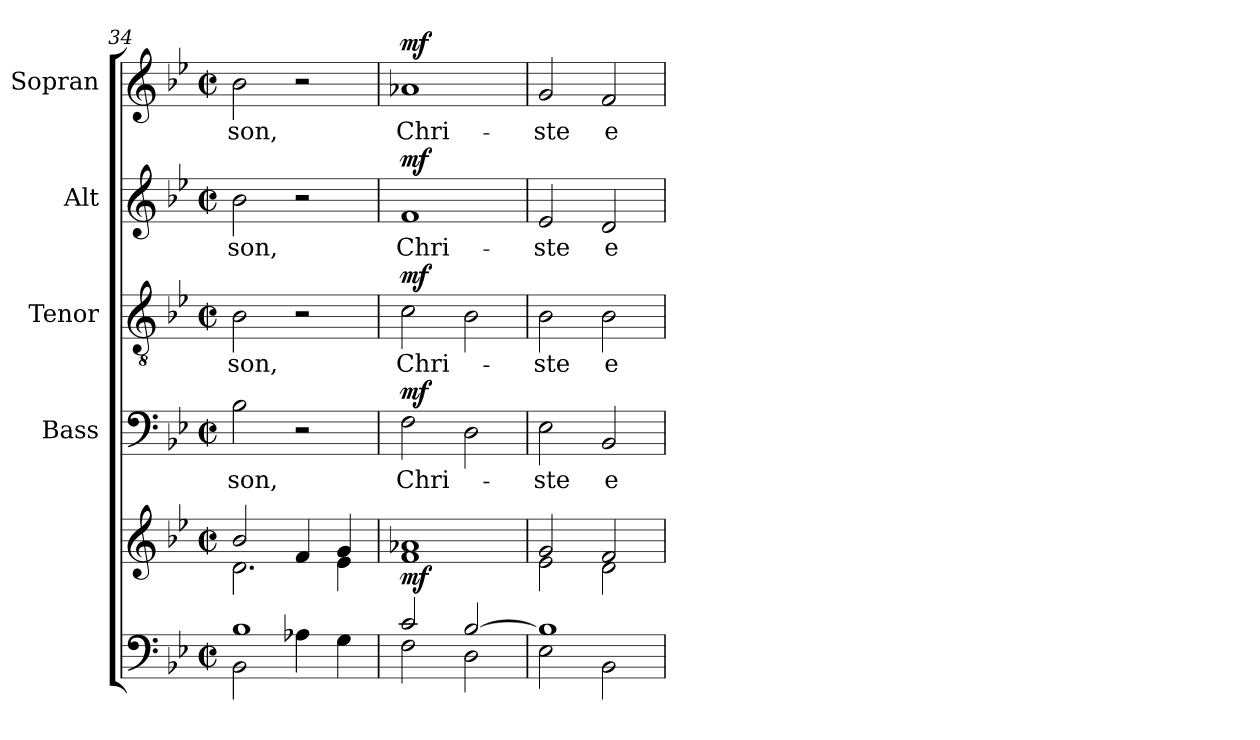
**kern	**kern	**dynam	**kern	**text	**dynam	**kern	**text	**dynam	**kern	**text	**dynam	**kern	**text	**dynam
*part5	*part5	*part5	*part4	*part4	*part4	*part3	*part3	*part3	*part2	*part2	*part2	*part1	*part1	*part1
*staff6	*staff5	*staff5/6	*staff4	*staff4	*staff4	*staff3	*staff3	*staff3	*staff2	*staff2	*staff2	*staff1	*staff1	*staff1
*	*	*	*I"Bass	*	*	*I"Tenor	*	*	*I"Alt	*	*	*I"Sopran	*	*
*	*	*	*I'B.	*	*	*I'T.	*	*	*I'A.	*	*	*I'S.	*	*
*clefF4	*clefG2	*	*clefF4	*	*	*clefGv2	*	*	*clefG2	*	*	*clefG2	*	*
*k[b-e-]	*k[b-e-]	*	*k[b-e-]	*	*	*k[b-e-]	*	*	*k[b-e-]	*	*	*k[b-e-]	*	*
*B-:	*B-:	*	*B-:	*	*	*B-:	*	*	*B-:	*	*	*B-:	*	*
*M2/2	*M2/2	*	*M2/2	*	*	*M2/2	*	*	*M2/2	*	*	*M2/2	*	*
*met(c|)	*met(c|)	*	*met(c|)	*	*	*met(c|)	*	*	*met(c|)	*	*	*met(c|)	*	*
=34	=34	=34	=34	=34	=34	=34	=34	=34	=34	=34	=34	=34	=34	=34
*^	*^	*	*	*	*	*	*	*	*	*	*	*	*	*
!	!	!	!	!	!	!LO:LY:b	!	!	!LO:LY:b	!	!	!LO:LY:b	!	!	!LO:LY:b	!
1B-	2BB-\	2b-/	2.d\	.	2B-\	-son,	.	2B-\	-son,	.	2b-\	-son,	.	2b-\	-son,	.
.	4A-X\	4f/	.	.	2r	.	.	2r	.	.	2r	.	.	2r	.	.
.	4G\	4g/	4e-\	.	.	.	.	.	.	.	.	.	.	.	.	.
!!LO:PB:g=z
=35	=35	=35	=35	=35	=35	=35	=35	=35	=35	=35	=35	=35	=35	=35	=35	=35
!	!	!	!	!LO:DY:b	!	!LO:LY:b	!LO:DY:a	!	!LO:LY:b	!LO:DY:a	!	!LO:LY:b	!LO:DY:a	!	!LO:LY:b	!LO:DY:a
2c/	2F\	1a-X	1f	mf	2F\	Chri-	mf	2c\	Chri-	mf	1f	Chri-	mf	1a-X	Chri-	mf
[>2B-/	2D\	.	.	.	2D\	.	.	2B-\	.	.	.	.	.	.	.	.
=36	=36	=36	=36	=36	=36	=36	=36	=36	=36	=36	=36	=36	=36	=36	=36	=36
!	!	!	!	!	!	!LO:LY:b	!	!	!LO:LY:b	!	!	!LO:LY:b	!	!	!LO:LY:b	!
1B-]	2E-\	2g/	2e-\	.	2E-\	-ste	.	2B-\	-ste	.	2e-/	-ste	.	2g/	-ste	.
!	!	!	!	!	!	!LO:LY:b	!	!	!LO:LY:b	!	!	!LO:LY:b	!	!	!LO:LY:b	!
.	2BB-\	2f/	2d\	.	2BB-/	e-	.	2B-\	e-	.	2d/	e-	.	2f/	e-	.
*v	*v	*	*	*	*	*	*	*	*	*	*	*	*	*	*	*
*	*v	*v	*	*	*	*	*	*	*	*	*	*	*	*	*
=	=	=	=	=	=	=	=	=	=	=	=	=	=	=
*-	*-	*-	*-	*-	*-	*-	*-	*-	*-	*-	*-	*-	*-	*-
